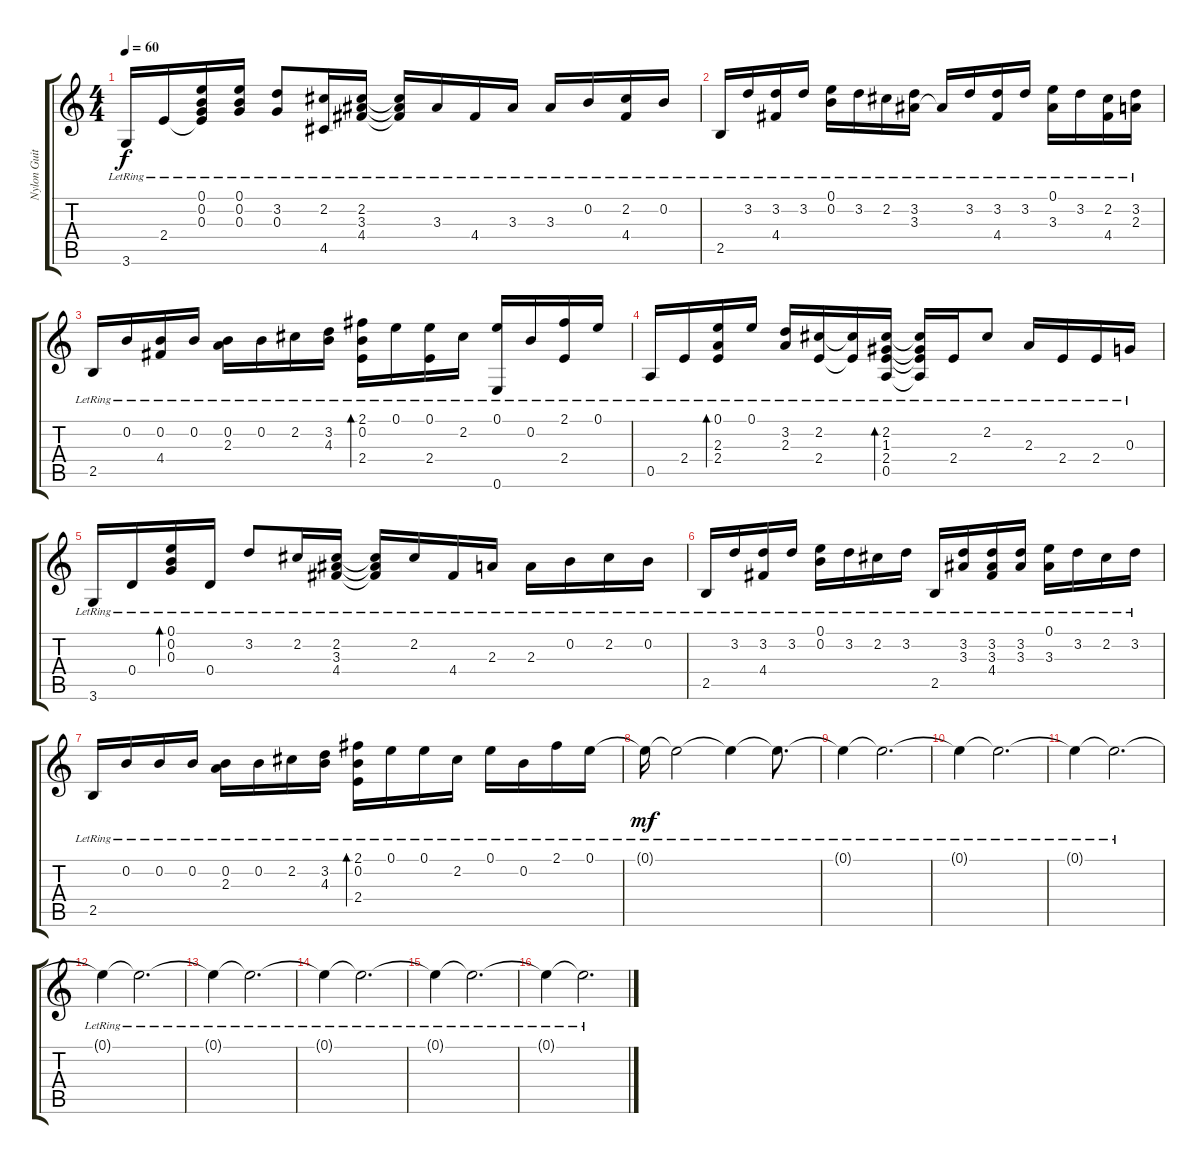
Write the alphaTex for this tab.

\track ("Nylon Guitar" "Nylon Guit") {instrument acousticguitarnylon}
\staff {score tabs}
\tuning (E4 B3 G3 D3 A2 E2) {hide}
\ts (4 4)
\tempo 60
\clef g2
\ks c
3.6{lr}.16{dy f} 2.4{lr}.16 (0.1{lr} 0.2{lr} 0.3{lr} 2.4{lr t}).16 (0.1{lr} 0.2{lr} 0.3{lr}).16 (3.2{lr} 0.3{lr}).8 (2.2{lr} 4.5{lr}).16 (2.2{lr} 3.3{lr} 4.4{lr}).16 (2.2{lr t} 3.3{lr t} 4.4{lr t}).16 3.3{lr}.16 4.4{lr}.16 3.3{lr}.16 3.3{lr}.16 0.2{lr}.16 (2.2{lr} 4.4{lr}).16 0.2{lr}.16 |
2.5{lr}.16 3.2{lr}.16 (3.2{lr} 4.4{lr}).16 3.2{lr}.16 (0.1{lr} 0.2{lr}).16 3.2{lr}.16 2.2{lr}.16 (3.2{lr} 3.3{lr}).16 3.3{lr t}.16 3.2{lr}.16 (3.2{lr} 4.4{lr}).16 3.2{lr}.16 (0.1{lr} 3.3{lr}).16 3.2{lr}.16 (2.2{lr} 4.4{lr}).16 (3.2{lr} 2.3{lr}).16 |
2.5{lr}.16 0.2{lr}.16 (0.2{lr} 4.4{lr}).16 0.2{lr}.16 (0.2{lr} 2.3{lr}).16 0.2{lr}.16 2.2{lr}.16 (3.2{lr} 4.3{lr}).16 (2.1{lr} 0.2{lr} 2.4{lr}).16{bd 30} 0.1{lr}.16 (0.1{lr} 2.4{lr}).16 2.2{lr}.16 (0.1{lr} 0.6{lr}).16 0.2{lr}.16 (2.1{lr} 2.4{lr}).16 0.1{lr}.16 |
0.5{lr}.16 2.4{lr}.16 (0.1{lr} 2.3{lr} 2.4{lr}).16{bd 30} 0.1{lr}.16 (3.2{lr} 2.3{lr}).16 (2.2{lr} 2.4{lr}).16 (2.2{lr t} 2.4{lr t}).16 (2.2{lr} 1.3{lr} 2.4{lr} 0.5{lr}).16{bd 30} (2.2{lr t} 1.3{lr t} 2.4{lr t} 0.5{lr t}).16 2.4{lr}.16 2.2{lr}.8 2.3{lr}.16 2.4{lr}.16 2.4{lr}.16 0.3{lr}.16 |
3.6{lr}.16 0.4{lr}.16 (0.1{lr} 0.2{lr} 0.3{lr}).16{bd 30} 0.4{lr}.16 3.2{lr}.8 2.2{lr}.16 (2.2{lr} 3.3{lr} 4.4{lr}).16 (2.2{lr t} 3.3{lr t} 4.4{lr t}).16 2.2{lr}.16 4.4{lr}.16 2.3{lr}.16 2.3{lr}.16 0.2{lr}.16 2.2{lr}.16 0.2{lr}.16 |
2.5{lr}.16 3.2{lr}.16 (3.2{lr} 4.4{lr}).16 3.2{lr}.16 (0.1{lr} 0.2{lr}).16 3.2{lr}.16 2.2{lr}.16 3.2{lr}.16 2.5{lr}.16 (3.2{lr} 3.3{lr}).16 (3.2{lr} 3.3{lr} 4.4{lr}).16 (3.2{lr} 3.3{lr}).16 (0.1{lr} 3.3{lr}).16 3.2{lr}.16 2.2{lr}.16 3.2{lr}.16 |
2.5{lr}.16 0.2{lr}.16 0.2{lr}.16 0.2{lr}.16 (0.2{lr} 2.3{lr}).16 0.2{lr}.16 2.2{lr}.16 (3.2{lr} 4.3{lr}).16 (2.1{lr} 0.2{lr} 2.4{lr}).16{bd 30} 0.1{lr}.16 0.1{lr}.16 2.2{lr}.16 0.1{lr}.16 0.2{lr}.16 2.1{lr}.16 0.1{lr}.16 |
0.1{lr t}.16{dy mf} 0.1{lr t}.2 0.1{lr t}.4 0.1{lr t}.8{d} |
0.1{lr t}.4 0.1{lr t}.2{d} |
0.1{lr t}.4 0.1{lr t}.2{d} |
0.1{lr t}.4 0.1{lr t}.2{d} |
0.1{lr t}.4 0.1{lr t}.2{d} |
0.1{lr t}.4 0.1{lr t}.2{d} |
0.1{lr t}.4 0.1{lr t}.2{d} |
0.1{lr t}.4 0.1{lr t}.2{d} |
0.1{lr t}.4 0.1{lr t}.2{d}
